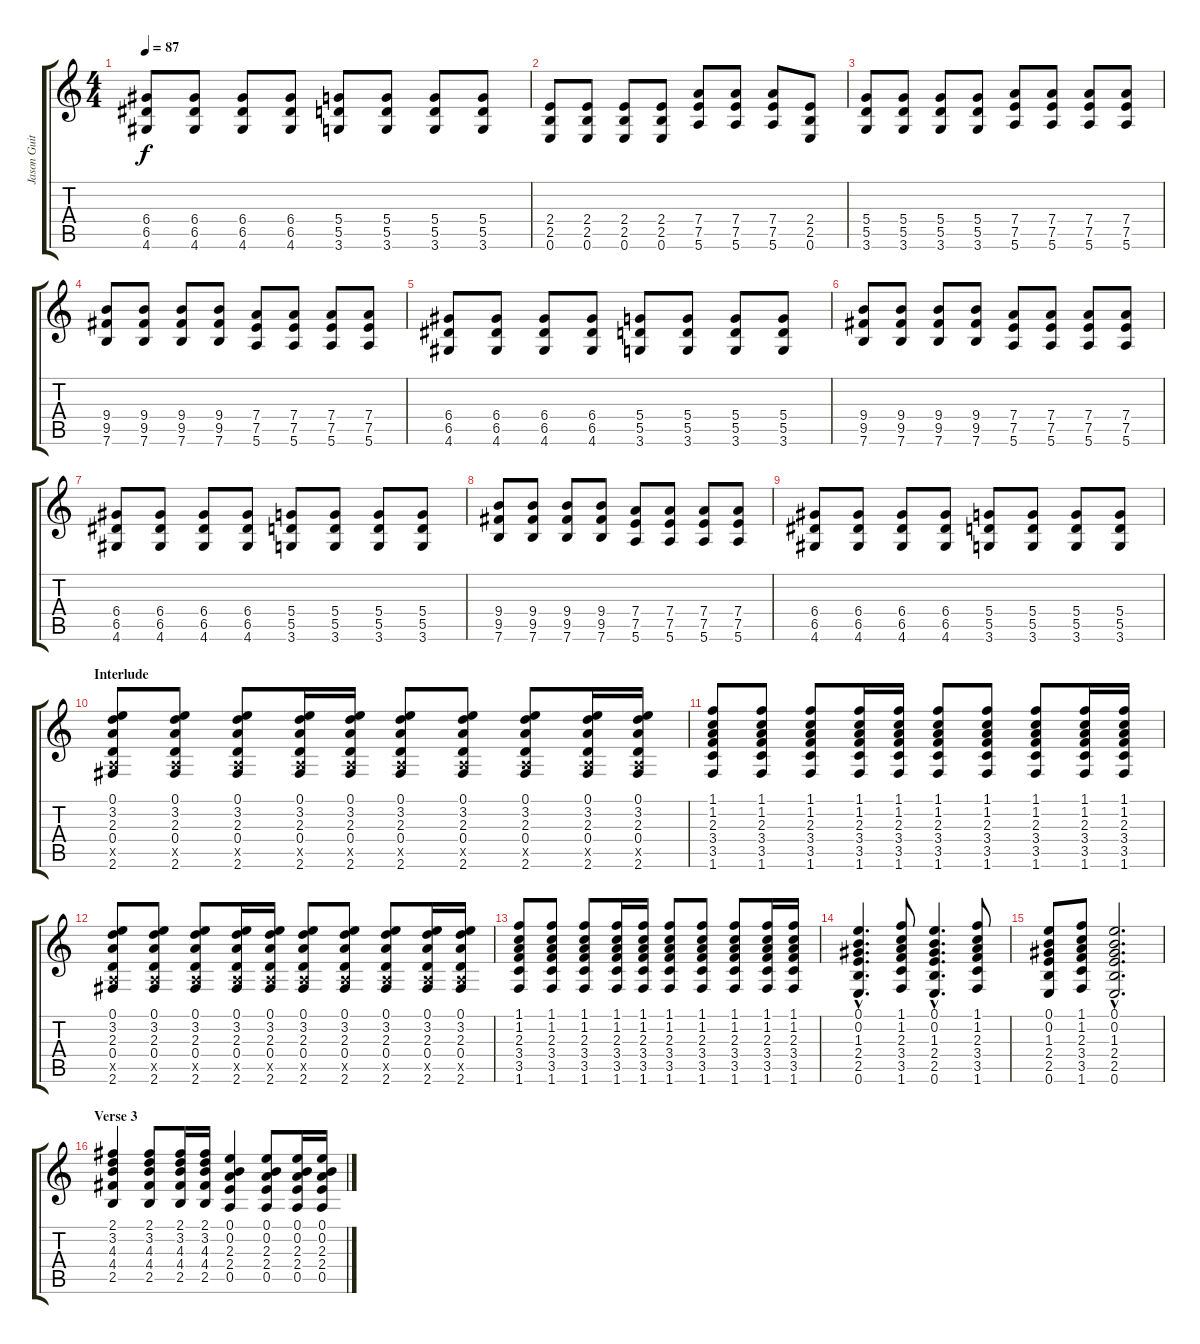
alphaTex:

\track ("Jason Guitar" "Jason Guit") {instrument electricguitarjazz}
\staff {score tabs}
\tuning (E4 B3 G3 D3 A2 E2) {hide}
\ts (4 4)
\tempo 87
\clef g2
\ks c
(6.4 6.5 4.6).8{dy f} (6.4 6.5 4.6).8 (6.4 6.5 4.6).8 (6.4 6.5 4.6).8 (5.4 5.5 3.6).8 (5.4 5.5 3.6).8 (5.4 5.5 3.6).8 (5.4 5.5 3.6).8 |
(2.4 2.5 0.6).8 (2.4 2.5 0.6).8 (2.4 2.5 0.6).8 (2.4 2.5 0.6).8 (7.4 7.5 5.6).8 (7.4 7.5 5.6).8 (7.4 7.5 5.6).8 (2.4 2.5 0.6).8 |
(5.4 5.5 3.6).8 (5.4 5.5 3.6).8 (5.4 5.5 3.6).8 (5.4 5.5 3.6).8 (7.4 7.5 5.6).8 (7.4 7.5 5.6).8 (7.4 7.5 5.6).8 (7.4 7.5 5.6).8 |
(9.4 9.5 7.6).8 (9.4 9.5 7.6).8 (9.4 9.5 7.6).8 (9.4 9.5 7.6).8 (7.4 7.5 5.6).8 (7.4 7.5 5.6).8 (7.4 7.5 5.6).8 (7.4 7.5 5.6).8 |
(6.4 6.5 4.6).8 (6.4 6.5 4.6).8 (6.4 6.5 4.6).8 (6.4 6.5 4.6).8 (5.4 5.5 3.6).8 (5.4 5.5 3.6).8 (5.4 5.5 3.6).8 (5.4 5.5 3.6).8 |
(9.4 9.5 7.6).8 (9.4 9.5 7.6).8 (9.4 9.5 7.6).8 (9.4 9.5 7.6).8 (7.4 7.5 5.6).8 (7.4 7.5 5.6).8 (7.4 7.5 5.6).8 (7.4 7.5 5.6).8 |
(6.4 6.5 4.6).8 (6.4 6.5 4.6).8 (6.4 6.5 4.6).8 (6.4 6.5 4.6).8 (5.4 5.5 3.6).8 (5.4 5.5 3.6).8 (5.4 5.5 3.6).8 (5.4 5.5 3.6).8 |
(9.4 9.5 7.6).8 (9.4 9.5 7.6).8 (9.4 9.5 7.6).8 (9.4 9.5 7.6).8 (7.4 7.5 5.6).8 (7.4 7.5 5.6).8 (7.4 7.5 5.6).8 (7.4 7.5 5.6).8 |
(6.4 6.5 4.6).8 (6.4 6.5 4.6).8 (6.4 6.5 4.6).8 (6.4 6.5 4.6).8 (5.4 5.5 3.6).8 (5.4 5.5 3.6).8 (5.4 5.5 3.6).8 (5.4 5.5 3.6).8 |
\section ("" "Interlude")
(0.1 3.2 2.3 0.4 0.5{x} 2.6).8{instrument electricguitarjazz} (0.1 3.2 2.3 0.4 0.5{x} 2.6).8 (0.1 3.2 2.3 0.4 0.5{x} 2.6).8 (0.1 3.2 2.3 0.4 0.5{x} 2.6).16 (0.1 3.2 2.3 0.4 0.5{x} 2.6).16 (0.1 3.2 2.3 0.4 0.5{x} 2.6).8 (0.1 3.2 2.3 0.4 0.5{x} 2.6).8 (0.1 3.2 2.3 0.4 0.5{x} 2.6).8 (0.1 3.2 2.3 0.4 0.5{x} 2.6).16 (0.1 3.2 2.3 0.4 0.5{x} 2.6).16 |
(1.1 1.2 2.3 3.4 3.5 1.6).8 (1.1 1.2 2.3 3.4 3.5 1.6).8 (1.1 1.2 2.3 3.4 3.5 1.6).8 (1.1 1.2 2.3 3.4 3.5 1.6).16 (1.1 1.2 2.3 3.4 3.5 1.6).16 (1.1 1.2 2.3 3.4 3.5 1.6).8 (1.1 1.2 2.3 3.4 3.5 1.6).8 (1.1 1.2 2.3 3.4 3.5 1.6).8 (1.1 1.2 2.3 3.4 3.5 1.6).16 (1.1 1.2 2.3 3.4 3.5 1.6).16 |
(0.1 3.2 2.3 0.4 0.5{x} 2.6).8 (0.1 3.2 2.3 0.4 0.5{x} 2.6).8 (0.1 3.2 2.3 0.4 0.5{x} 2.6).8 (0.1 3.2 2.3 0.4 0.5{x} 2.6).16 (0.1 3.2 2.3 0.4 0.5{x} 2.6).16 (0.1 3.2 2.3 0.4 0.5{x} 2.6).8 (0.1 3.2 2.3 0.4 0.5{x} 2.6).8 (0.1 3.2 2.3 0.4 0.5{x} 2.6).8 (0.1 3.2 2.3 0.4 0.5{x} 2.6).16 (0.1 3.2 2.3 0.4 0.5{x} 2.6).16 |
(1.1 1.2 2.3 3.4 3.5 1.6).8 (1.1 1.2 2.3 3.4 3.5 1.6).8 (1.1 1.2 2.3 3.4 3.5 1.6).8 (1.1 1.2 2.3 3.4 3.5 1.6).16 (1.1 1.2 2.3 3.4 3.5 1.6).16 (1.1 1.2 2.3 3.4 3.5 1.6).8 (1.1 1.2 2.3 3.4 3.5 1.6).8 (1.1 1.2 2.3 3.4 3.5 1.6).8 (1.1 1.2 2.3 3.4 3.5 1.6).16 (1.1 1.2 2.3 3.4 3.5 1.6).16 |
(0.1{hac} 0.2{hac} 1.3{hac} 2.4{hac} 2.5{hac} 0.6{hac}).4{d} (1.1 1.2 2.3 3.4 3.5 1.6).8 (0.1{hac} 0.2{hac} 1.3{hac} 2.4{hac} 2.5{hac} 0.6{hac}).4{d} (1.1 1.2 2.3 3.4 3.5 1.6).8 |
(0.1 0.2 1.3 2.4 2.5 0.6).8 (1.1 1.2 2.3 3.4 3.5 1.6).8 (0.1{hac} 0.2{hac} 1.3{hac} 2.4{hac} 2.5{hac} 0.6{hac}).2{d} |
\section ("" "Verse 3")
(2.1 3.2 4.3 4.4 2.5).4 (2.1 3.2 4.3 4.4 2.5).8 (2.1 3.2 4.3 4.4 2.5).16 (2.1 3.2 4.3 4.4 2.5).16 (0.1 0.2 2.3 2.4 0.5).4 (0.1 0.2 2.3 2.4 0.5).8 (0.1 0.2 2.3 2.4 0.5).16 (0.1 0.2 2.3 2.4 0.5).16
